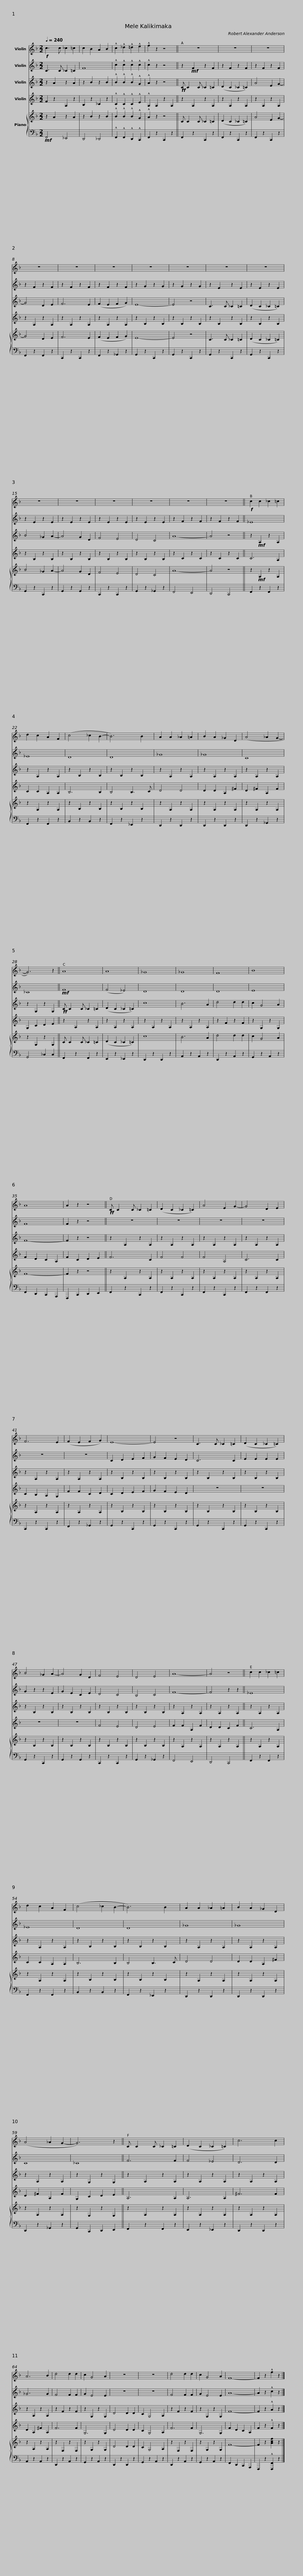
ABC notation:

X:1
%%score 1 2 3 4 { 5 | 6 }
L:1/8
Q:1/4=240
M:2/2
I:linebreak $
K:F
V:1 treble
V:2 treble
V:3 treble
V:4 treble
V:5 treble
V:6 bass
V:1
!f! c3 c _c2 =c2 | c2 B2 A2 B2 | !^!c2 !^!_d2 !^!=d2 !^!e2 | !^!f2 z2 z4 ||$ z8 | %5
 z8 | z8 | z8 | z8 | z8 | %10
 z8 |$ z8 | z8 | z8 | z8 | %15
 z8 | z8 | z8 |$ z8 | z8 || %20
!f! c2 c2 _c2 =c2 | d2 c2 A2 F2 | (c4 _c2 B2- | B6) B2 |$ A2 A2 _A2 =A2 | %25
 B2 A2 _G2 D2 | (A4 _A2 G2- | G6) z2 ||$ A8 | A8 | %30
 _G8 | _G8 |$ F8 | B8 | A8 | %35
 A2 z2 z4 ||$!ff! C C2 C _C2 =C2 | (D2 C2 _C2 =C2) | A4 E2 G2- | G4 D2 E2 | %40
 F6 E2 | (F2 E2 F2 G2) | E8- |$ E4 z4 | C3 C _C2 =C2 | %45
 (D2 C2 _C2 =C2) | B4 _G2 A2- | A4 G2 D2 | F4 E4 | D4 E4 |$ %50
 A8- | A4 z4 || c2 c2 _c2 =c2 | d2 c2 A2 F2 | (c4 _c2 B2- | %55
 B6) B2 |$ A2 A2 _A2 =A2 | B2 A2 _G2 D2 |$ (A4 _A2 G2- | G6) z2 ||$ %60
 C C2 C _C2 =C2 | (D2 C2 _C2 =C2) | c6 c2 | A6 B2 | d4 d2 d2 | %65
 c2 G4 A2 |$ z8 | z8 | d4 d2 d2 | c2 G4 A2 | %70
 F8- | F2 z2 !^!f2 z2 |] %72
V:2
 C3 C _C2 =C2 | F8 | !^!c2 !^!c2 !^!c2 !^!c2 | !^!c2 z2 z4 ||$ z2!mf! F2 z2 F2 | %5
 z2 F2 z2 F2 | z2 F2 z2 F2 | z2 F2 z2 F2 | z2 F2 z2 F2 | z2 F2 z2 F2 | %10
 z2 G2 z2 G2 |$ z2 G2 z2 G2 | z2 E2 z2 E2 | z2 E2 z2 E2 | z2 E2 z2 E2 | %15
 z2 E2 z2 E2 | z2 E2 z2 E2 | z2 E2 z2 E2 |$ z2 F2 z2 F2 | z2 F2 z2 F2 || %20
 _E8 | _E8 | D8 | D8 |$ _G8 | %25
 _G8 | C8 | _C8 ||$!mf! F8 | (F4 _E4) | %30
 D8 | D8 |$ D8 | E8 | F8 | %35
 F2 z2 z4 ||$ z8 | z8 | z8 | z8 | %40
 z8 | z8 | C2 D2 E2 F2 |$ G2 F2 E2 D2 | C6 C2 | %45
 E2 E2 E2 E2 | G2 z2 z2 E2 | G2 E2 C2 E2 | D4 C4 | B,4 C4 |$ %50
 F8- | F4 z2 z2 || _E8 | _E8 | D8 | %55
 D8 |$ _G8 | _G8 |$ C8 | _C8 ||$ %60
 F6 F2 | F4 _E4 | D6 D2 | _G6 G2 | F4 F2 F2 | %65
 G2 E4 E2 |$ z8 | z8 | F4 F2 F2 | G2 E4 E2 | %70
 A8- | A2 z2 !^!c2 z2 |] %72
V:3
 z2 A2 z2 A2 | z2 B2 z2 B2 | !^!B2 !^!B2 !^!B2 !^!G2 | !^!A2 z2 z4 ||$!ff! C C2 C _C2 =C2 | %5
 (D2 C2 _C2 =C2) | A4 E2 G2- | G4 D2 E2 | F6 E2 | (F2 E2 F2 G2) | %10
 E8- |$ E4 z4 | C3 C _C2 =C2 | (D2 C2 _C2 =C2) | B4 _G2 A2- | %15
 A4 G2 D2 | F4 E4 | D4 C4 |$ A8- | A4 z4 || %20
 z2!mf! A,2 z2 A,2 | z2 A,2 z2 A,2 | z2 B,2 z2 B,2 | z2 B,2 z2 B,2 |$ z2 A,2 z2 A,2 | %25
 z2 A,2 z2 A,2 | z2 A,2 z2 A,2 | z2 G,2 z2 G,2 ||$!ff! C C2 C _C2 =C2 | (D2 C2 _C2 =C2) | %30
 c8 | B6 A2 |$ d4 d2 d2 | c2 G4 A2 | F8- | %35
 F2 z2 z4 ||$ z2 A,2 z2 A,2 | z2 A,2 z2 A,2 | z2 A,2 z2 A,2 | z2 A,2 z2 A,2 | %40
 z2 A,2 z2 A,2 | z2 A,2 z2 A,2 | z2 B,2 z2 B,2 |$ z2 B,2 z2 B,2 | z2 B,2 z2 B,2 | %45
 z2 B,2 z2 B,2 | z2 B,2 z2 B,2 | z2 B,2 z2 B,2 | z2 B,2 z2 B,2 | z2 B,2 z2 B,2 |$ %50
 z2 A,2 z2 A,2 | z2 A,2 z2 A,2 || z2 A,2 z2 A,2 | z2 A,2 z2 A,2 | z2 B,2 z2 B,2 | %55
 z2 B,2 z2 B,2 |$ z2 A,2 z2 A,2 | z2 A,2 z2 A,2 |$ z2 A,2 z2 A,2 | z2 G,2 z2 G,2 ||$ %60
 z2 A,2 z2 A,2 | z2 A,2 z2 A,2 | z2 A,2 z2 A,2 | z2 A,2 z2 A,2 | z2 F2 z2 F2 | %65
 z2 G,2 z2 G,2 |$ D4 D2 D2 | C2 G,4 A,2 | z2 F2 z2 F2 | z2 G,2 z2 G,2 | %70
 F8- | F2 z2 !^!A2 z2 |] %72
V:4
 F2 z2 A,2 z2 | B,2 z2 _C2 z2 | !^!C2 !^!C2 !^!C2 !^!E2 | !^!A,2 A,2 z2 A,2 ||$ z2 A,2 z2 A,2 | %5
 z2 A,2 z2 A,2 | z2 A,2 z2 A,2 | z2 A,2 z2 A,2 | z2 A,2 z2 A,2 | z2 A,2 z2 A,2 | %10
 z2 B,2 z2 B,2 |$ z2 B,2 z2 B,2 | z2 B,2 z2 B,2 | z2 B,2 z2 B,2 | z2 B,2 z2 B,2 | %15
 z2 B,2 z2 B,2 | z2 B,2 z2 B,2 | z2 B,2 z2 B,2 |$ z2 C2 z2 C2 | z2 C2 z2 C2 || %20
 C6 A,2 | C2 C2 A,2 A,2 | B,6 B,2 | B,4 B,3 C |$ D4 D4 | %25
 D2 D2 A,2 ^F2 | D2 ^F2 A,2 F2 | G,2 C2 D2 E2 ||$ z2 A,2 z2 A,2 | z2 A,2 z2 A,2 | %30
 z2 A,2 z2 A,2 | z2 A,2 z2 A,2 |$ z2 F2 z2 F2 | z2 G,2 z2 G,2 | F2 D2 C2 A,2 | %35
 F2 C2 D2 E2 ||$ F6 C2 | F4 F4 | F4 A,4 | C6 C2 | %40
 C2 B,2 A,2 G,2 | F2 F2 C2 D2 | C2 D2 E2 F2 |$ G2 F2 E2 D2 | z8 | %45
 z8 | z8 | z8 | F4 E4 | D4 E4 |$ %50
 F2 F2 A,2 F2 | D2 D2 C2 F2 || C6 A,2 | C2 C2 A,2 A,2 | B,6 B,2 | %55
 B,4 B,3 C |$ D4 D4 | D2 D2 A,2 ^F2 |$ D2 ^F2 A,2 F2 | G,2 C2 D2 E2 ||$ %60
 A,6 A,2 | A,6 A,2 | ^F6 F2 | D2 A,2 ^F2 A,2 | F6 F2 | %65
 G,6 G,2 |$ D4 D2 D2 | C2 G,4 A,2 | F6 F2 | G,6 G,2 | %70
 F2 D2 C2 A,2 | F2 z2 !^!F2 z2 |] %72
V:5
 z2 A2 z2 A2 | z2 B2 z2 B2 | !^!B2 !^!B2 !^!B2 !^!G2 | !^!A2 z2 z4 ||$ C C2 C _C2 =C2 | %5
 (D2 C2 _C2 =C2) | A4 E2 G2- | G4 D2 E2 | F6 E2 | (F2 E2 F2 G2) | %10
 E8- |$ E4 z4 | C3 C _C2 =C2 | (D2 C2 _C2 =C2) | B4 _G2 A2- | %15
 A4 G2 D2 | F4 E4 | D4 C4 |$ A8- | A4 z4 || %20
 z2!mf! A,2 z2 A,2 | z2 A,2 z2 A,2 | z2 B,2 z2 B,2 | z2 B,2 z2 B,2 |$ z2 A,2 z2 A,2 | %25
 z2 A,2 z2 A,2 | z2 A,2 z2 A,2 | z2 G,2 z2 G,2 ||$ C C2 C _C2 =C2 | (D2 C2 _C2 =C2) | %30
 c8 | B6 A2 |$ d4 d2 d2 | c2 G4 A2 | F8- | %35
 F2 z2 z4 ||$ z2 A,2 z2 A,2 | z2 A,2 z2 A,2 | z2 A,2 z2 A,2 | z2 A,2 z2 A,2 | %40
 z2 A,2 z2 A,2 | z2 A,2 z2 A,2 | z2 B,2 z2 B,2 |$ z2 B,2 z2 B,2 | z2 B,2 z2 B,2 | %45
 z2 B,2 z2 B,2 | z2 B,2 z2 B,2 | z2 B,2 z2 B,2 | z2 B,2 z2 B,2 | z2 B,2 z2 B,2 |$ %50
 z2 A,2 z2 A,2 | z2 A,2 z2 A,2 || z2 A,2 z2 A,2 | z2 A,2 z2 A,2 | z2 B,2 z2 B,2 | %55
 z2 B,2 z2 B,2 |$ z2 A,2 z2 A,2 | z2 A,2 z2 A,2 |$ z2 A,2 z2 A,2 | z2 G,2 z2 G,2 ||$ %60
 z2 A,2 z2 A,2 | z2 A,2 z2 A,2 | z2 A,2 z2 A,2 | z2 A,2 z2 A,2 | z2 F,2 z2 F,2 | %65
 z2 G,2 z2 G,2 |$ D4 D2 D2 | C2 G,4 A,2 | z2 F,2 z2 F,2 | z2 G,2 z2 G,2 | %70
 F8- | F2 z2 [Acf]2 z2 |] %72
V:6
!mf! F,,4 _E,,4 | D,,4 _D,,4 | !^!F,,2 !^!F,,2 !^!D,,2 !^!C,,2 | F,,2 z2 C,,2 z2 ||$ F,,2 z2 C,,2 z2 | %5
 F,,2 z2 C,,2 z2 | F,,2 z2 C,,2 z2 | F,,2 z2 F,,2 z2 | C,,2 z2 C,,2 z2 | F,,2 z2 _G,,2 z2 | %10
 G,,2 z2 C,,2 z2 |$ G,,2 z2 C,,2 z2 | G,,2 z2 C,,2 z2 | G,,2 z2 C,,2 z2 | G,,2 z2 C,,2 z2 | %15
 G,,2 z2 G,,2 z2 | C,,2 z2 C,,2 z2 | G,,2 z2 _G,,2 z2 |$ F,,4 E,,4 | D,,4 C,,4 || %20
 F,,2 z2 F,,2 z2 | F,,2 z2 F,,2 z2 | B,,2 z2 B,,2 z2 | F,,2 z2 _E,,2 z2 |$ D,,2 z2 D,,2 z2 | %25
 D,,2 z2 D,,2 z2 | D,,2 z2 _G,,2 z2 | G,,4 _C,2 C,2 ||$ F,,2 z2 F,,2 z2 | E,,2 z2 _E,,2 z2 | %30
 D,,2 z2 D,,2 z2 | A,,2 z2 A,,2 z2 |$ D,,2 z2 A,,2 z2 | G,,2 z2 A,,2 z2 | F,,2 D,,2 C,,2 A,,,2 | %35
 F,,,2 C,,2 D,,2 E,,2 ||$ F,,2 z2 C,,2 z2 | F,,2 z2 C,,2 z2 | F,,2 z2 C,,2 z2 | F,,2 z2 F,,2 z2 | %40
 C,,2 z2 C,,2 z2 | F,,2 z2 _G,,2 z2 | G,,2 z2 C,,2 z2 |$ G,,2 z2 C,,2 z2 | G,,2 z2 C,,2 z2 | %45
 G,,2 z2 C,,2 z2 | G,,2 z2 C,,2 z2 | G,,2 z2 G,,2 z2 | C,,2 z2 C,,2 z2 | G,,2 z2 _G,,2 z2 |$ %50
 F,,4 E,,4 | D,,4 C,,4 || F,,2 z2 F,,2 z2 | F,,2 z2 F,,2 z2 | B,,2 z2 B,,2 z2 | %55
 F,,2 z2 _E,,2 z2 |$ D,,2 z2 D,,2 z2 | D,,2 z2 D,,2 z2 |$ D,,2 z2 _G,,2 z2 | G,,2 C,,2 D,,2 E,,2 ||$ %60
 F,,2 z2 F,,2 z2 | E,,2 z2 _E,,2 z2 | D,,2 z2 D,,2 z2 | A,,2 z2 A,,2 z2 | D,,2 z2 A,,2 z2 | %65
 G,,2 z2 A,,2 z2 |$ D,,2 z2 D,,2 z2 | G,,2 z2 A,,2 z2 | D,,2 z2 A,,2 z2 | G,,2 z2 A,,2 z2 | %70
 F,,2 D,,2 C,,2 A,,,2 | F,,,2 z2 !^![F,,,F,,]2 z2 |] %72
